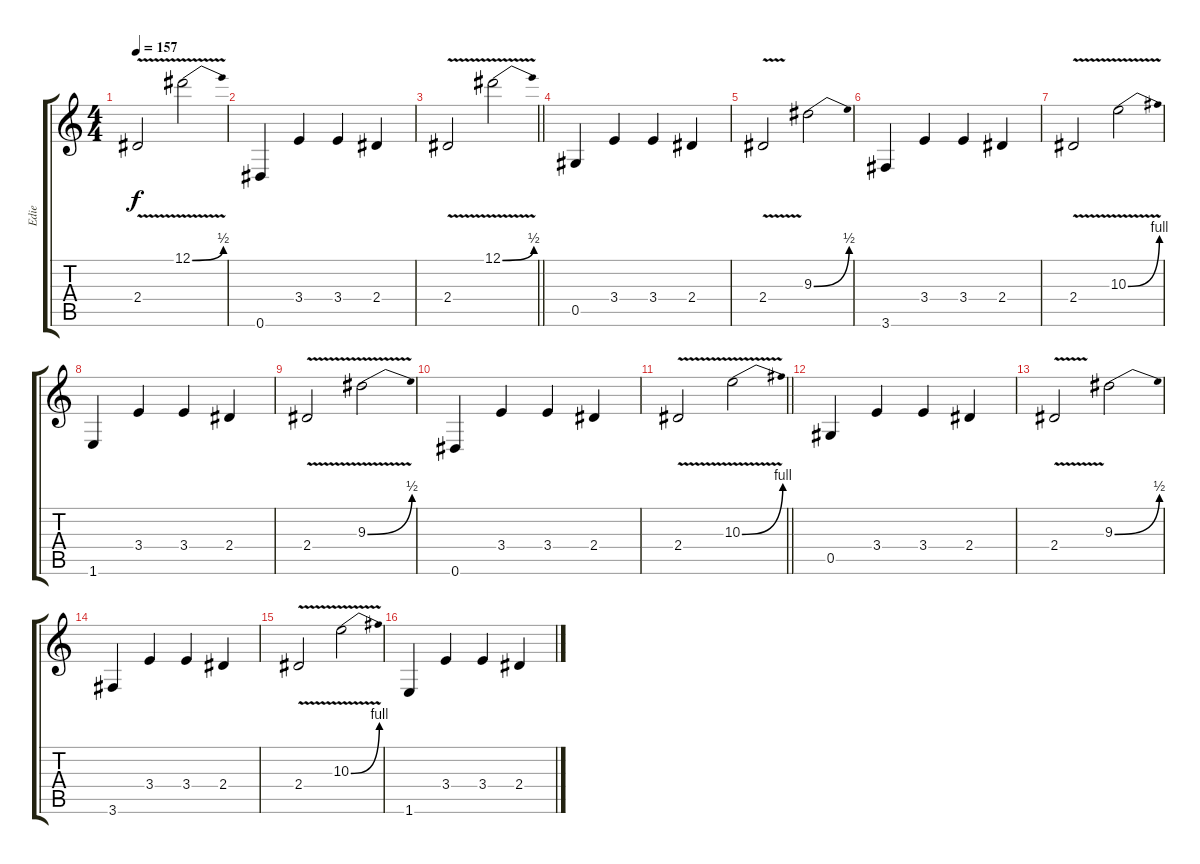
\track ("Edie" "Edie") {instrument distortionguitar}
\staff {score tabs}
\tuning (Eb4 Bb3 Gb3 Db3 Ab2 Eb2) {hide}
\ts (4 4)
\tempo 157
\clef g2
\ks c
2.4{v}.2{dy f} 12.1{be (bend 0 0 60 2) v}.2 |
0.6.4 3.4.4 3.4.4 2.4.4 |
\barLineRight lightlight
2.4{v}.2 12.1{be (bend 0 0 60 2) v}.2 |
0.5.4 3.4.4 3.4.4 2.4.4 |
2.4{v}.2 9.3{be (bend 0 0 60 2)}.2 |
3.6.4 3.4.4 3.4.4 2.4.4 |
2.4{v}.2 10.3{be (bend 0 0 60 4) v}.2 |
1.6.4 3.4.4 3.4.4 2.4.4 |
2.4{v}.2 9.3{be (bend 0 0 60 2) v}.2 |
0.6.4 3.4.4 3.4.4 2.4.4 |
\barLineRight lightlight
2.4{v}.2 10.3{be (bend 0 0 60 4) v}.2 |
0.5.4 3.4.4 3.4.4 2.4.4 |
2.4{v}.2 9.3{be (bend 0 0 60 2)}.2 |
3.6.4 3.4.4 3.4.4 2.4.4 |
2.4{v}.2 10.3{be (bend 0 0 60 4) v}.2 |
1.6.4 3.4.4 3.4.4 2.4.4
